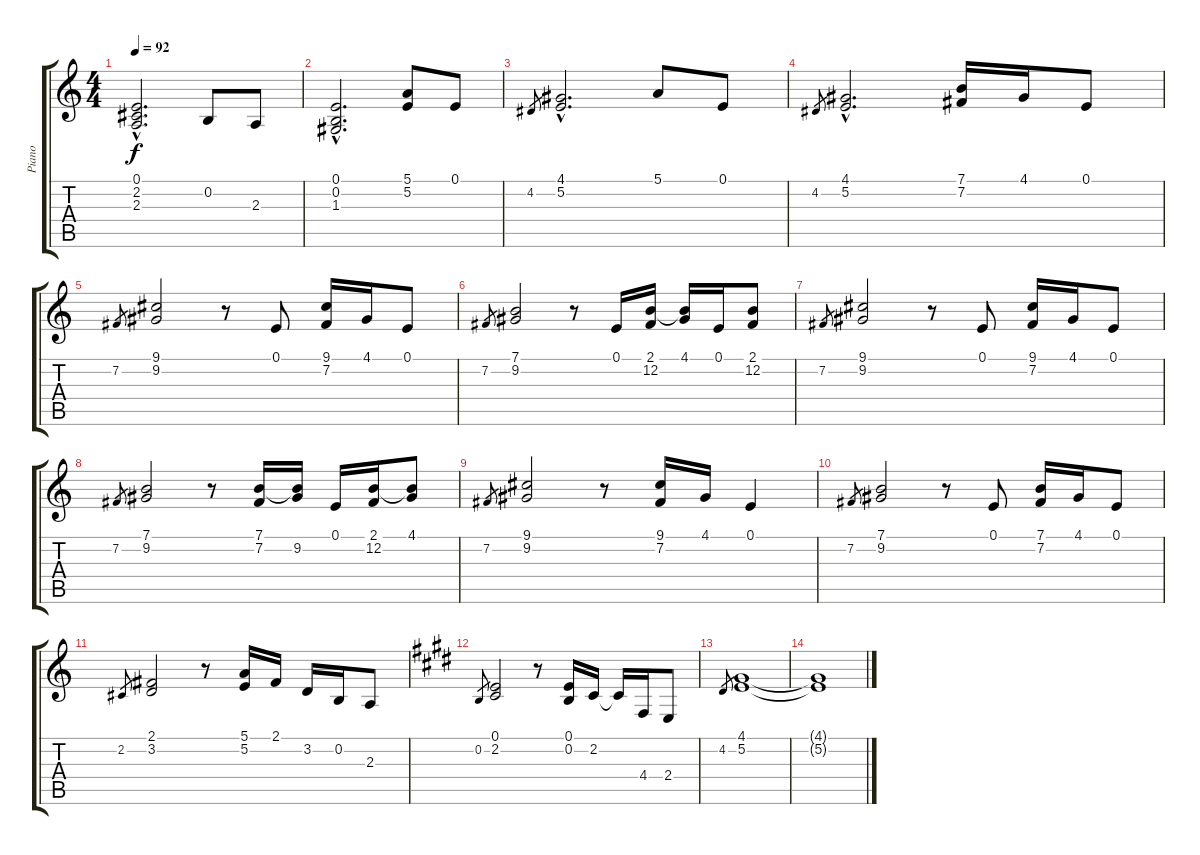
\track ("Piano" "Piano") {instrument acousticgrandpiano}
\staff {score tabs}
\tuning (E4 B3 G3 D3 A2 E2) {hide}
\ts (4 4)
\tempo 92
\clef g2
\ks c
(0.1{hac} 2.2{hac} 2.3{hac}).2{d dy f} 0.2.8 2.3.8 |
(0.1{hac} 0.2{hac} 1.3{hac}).2{d} (5.1 5.2).8 0.1.8 |
4.2.8{gr} (4.1{hac} 5.2{hac}).2{d} 5.1.8 0.1.8 |
4.2.8{gr} (4.1{hac} 5.2{hac}).2{d} (7.1 7.2).16 4.1.16 0.1.8 |
7.2.8{gr} (9.1 9.2).2 r.8 0.1.8 (9.1 7.2).16 4.1.16 0.1.8 |
7.2.8{gr} (7.1 9.2).2 r.8 0.1.16 (2.1 12.2).16 (4.1 12.2{t}).16 0.1.16 (2.1 12.2).8 |
7.2.8{gr} (9.1 9.2).2 r.8 0.1.8 (9.1 7.2).16 4.1.16 0.1.8 |
7.2.8{gr} (7.1 9.2).2 r.8 (7.1 7.2).16 (7.1{t} 9.2).16 0.1.16 (2.1 12.2).16 (4.1 12.2{t}).8 |
7.2.8{gr} (9.1 9.2).2 r.8 (9.1 7.2).16 4.1.16 0.1.4 |
7.2.8{gr} (7.1 9.2).2 r.8 0.1.8 (7.1 7.2).16 4.1.16 0.1.8 |
2.2.8{gr} (2.1 3.2).2 r.8 (5.1 5.2).16 2.1.16 3.2.16 0.2.16 2.3.8 |
\ks c#minor
0.2.8{gr} (0.1 2.2).2 r.8 (0.1 0.2).16 2.2.16 2.2{t}.16 4.4.16 2.4.8 |
4.2.8{gr} (4.1 5.2).1 |
(4.1{t} 5.2{t}).1
